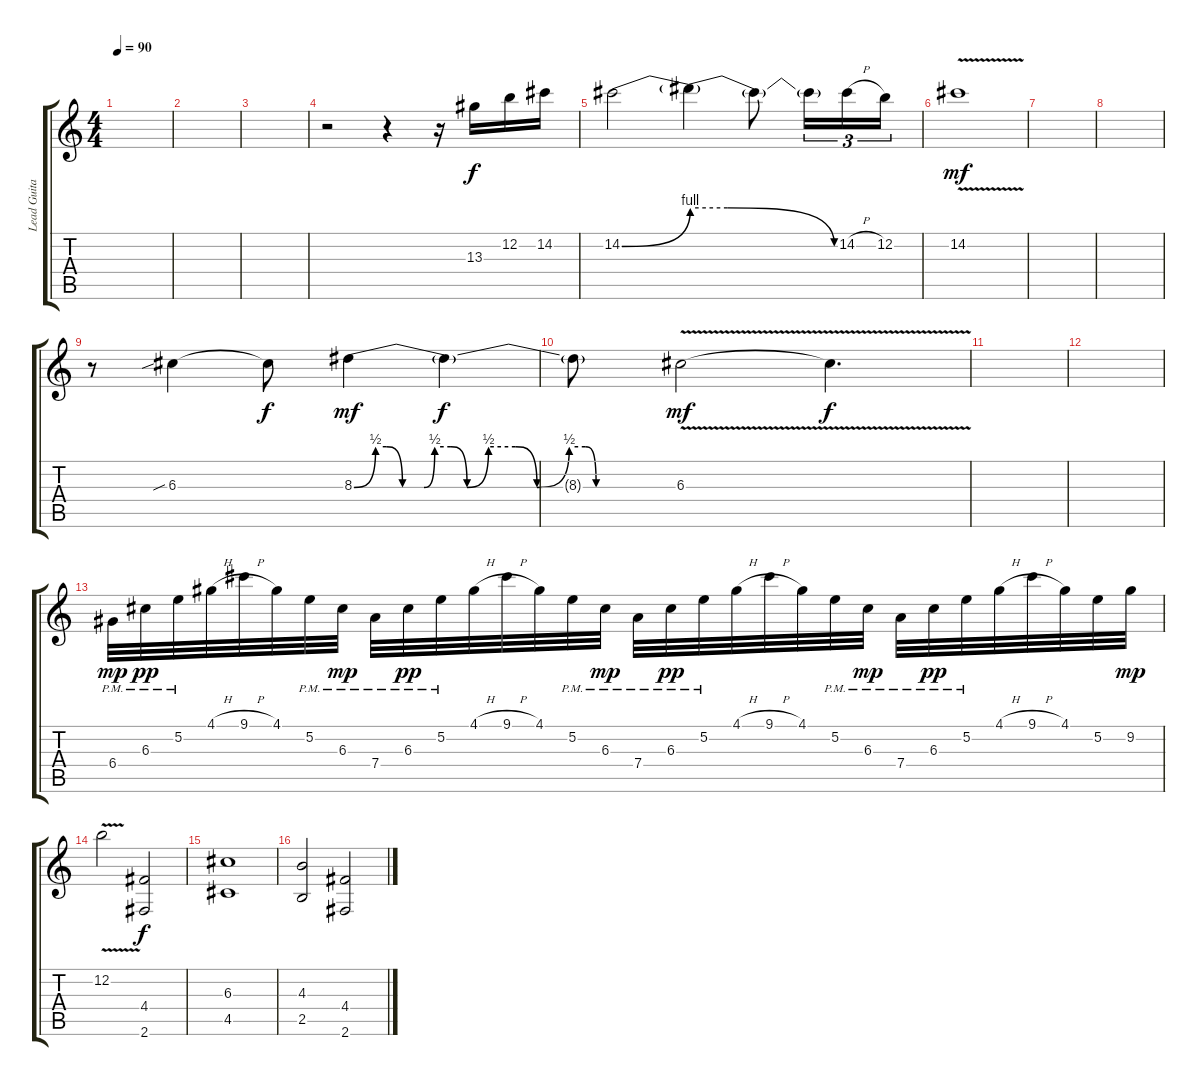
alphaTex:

\track ("Lead Guitar" "Lead Guita") {instrument distortionguitar}
\staff {score tabs}
\tuning (E4 B3 G3 D3 A2 E2) {hide}
\ts (4 4)
\tempo 90
\clef g2
\ks c
|
|
|
r.2 r.4 r.16 13.3.16 12.2.16 14.2.16 |
14.2{be (bend 0 0 60 4)}.2 14.2{be (custom 0 4 15 4 58 0 60 0) t}.4 14.2{t}.8 14.2{t}.16{tu (3 2)} 14.2{h}.16{tu (3 2)} 12.2.16{tu (3 2)} |
14.2{v}.1{dy mf} |
|
|
r.8 6.3{sib}.4 6.3{t}.8{dy f} 8.3{be (custom 0 0 4 2 6 2 9 0 13 0 15 2 18 2 21 0 25 2 30 2 34 0 40 2 43 2 45 0 55 0 60 0)}.4{dy mf} 8.3{t}.4{dy f} |
8.3{t}.8 6.3{v}.2{dy mf} 6.3{t}.4{d dy f} |
|
|
6.4{pm}.32{dy mp} 6.3{pm}.32{dy pp} 5.2{pm}.32 4.1{h}.32 9.1{h}.32 4.1.32 5.2{pm}.32 6.3{pm}.32{dy mp} 7.4{pm}.32 6.3{pm}.32{dy pp} 5.2{pm}.32 4.1{h}.32 9.1{h}.32 4.1.32 5.2{pm}.32 6.3{pm}.32{dy mp} 7.4{pm}.32 6.3{pm}.32{dy pp} 5.2{pm}.32 4.1{h}.32 9.1{h}.32 4.1.32 5.2{pm}.32 6.3{pm}.32{dy mp} 7.4{pm}.32 6.3{pm}.32{dy pp} 5.2{pm}.32 4.1{h}.32 9.1{h}.32 4.1.32 5.2.32 9.2.32{dy mp} |
12.2{v}.2 (4.4 2.6).2{dy f} |
(6.3 4.5).1 |
(4.3 2.5).2 (4.4 2.6).2
